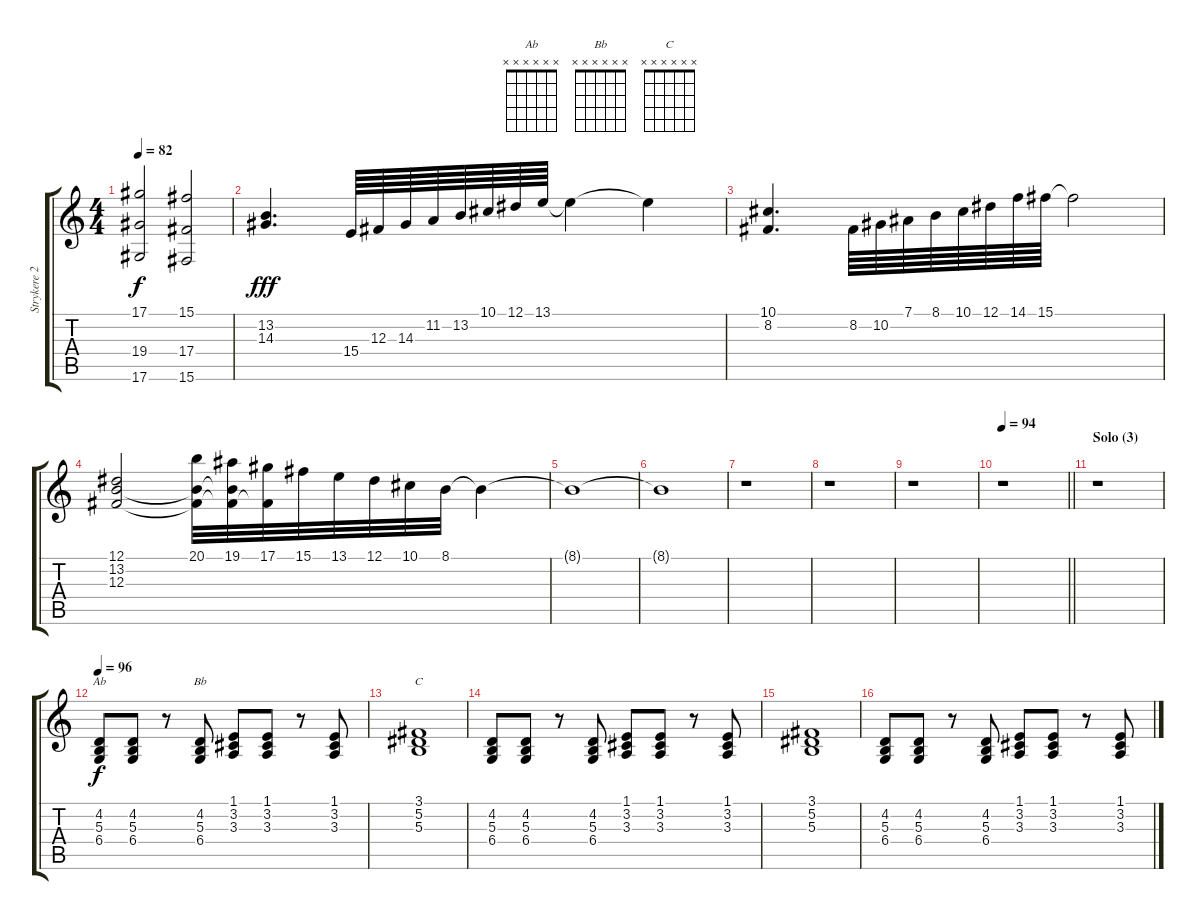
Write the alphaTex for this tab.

\track ("Strykere 2" "Strykere 2") {instrument stringensemble1}
\staff {score tabs}
\tuning (Eb4 Bb3 Gb3 Db3 Ab2 Eb2) {hide}
\chord ("Ab" x x x x x x)
\chord ("Bb" x x x x x x)
\chord ("C" x x x x x x)
\ts (4 4)
\tempo 82
\clef g2
\ks c
(17.1 19.4 17.6).2{dy f} (15.1 17.4 15.6).2 |
(13.2 14.3).4{d dy fff} 15.4.64 12.3.64 14.3.64 11.2.64 13.2.64 10.1.64 12.1.64 13.1.64 13.1{t}.4 13.1{t}.4 |
(10.1 8.2).4{d} 8.2.64 10.2.64 7.1.64 8.1.64 10.1.64 12.1.64 14.1.64 15.1.64 15.1{t}.2 |
(12.1 13.2 12.3).2 (20.1 13.2{t} 12.3{t}).32 (19.1 13.2{t} 12.3{t}).32 (17.1 12.3{t}).32 15.1.32 13.1.32 12.1.32 10.1.32 8.1.32 8.1{t}.4 |
8.1{t}.1 |
8.1{t}.1 |
r.1 |
r.1 |
r.1 |
\tempo 94
\barLineRight lightlight
r.1 |
\section ("" "Solo (3)")
r.1 |
\tempo 96
(4.2 5.3 6.4).8{ch "Ab" dy f} (4.2 5.3 6.4).8 r.8 (4.2 5.3 6.4).8{ch "Bb"} (1.1 3.2 3.3).8 (1.1 3.2 3.3).8 r.8 (1.1 3.2 3.3).8 |
(3.1 5.2 5.3).1{ch "C"} |
(4.2 5.3 6.4).8 (4.2 5.3 6.4).8 r.8 (4.2 5.3 6.4).8 (1.1 3.2 3.3).8 (1.1 3.2 3.3).8 r.8 (1.1 3.2 3.3).8 |
(3.1 5.2 5.3).1 |
(4.2 5.3 6.4).8 (4.2 5.3 6.4).8 r.8 (4.2 5.3 6.4).8 (1.1 3.2 3.3).8 (1.1 3.2 3.3).8 r.8 (1.1 3.2 3.3).8
